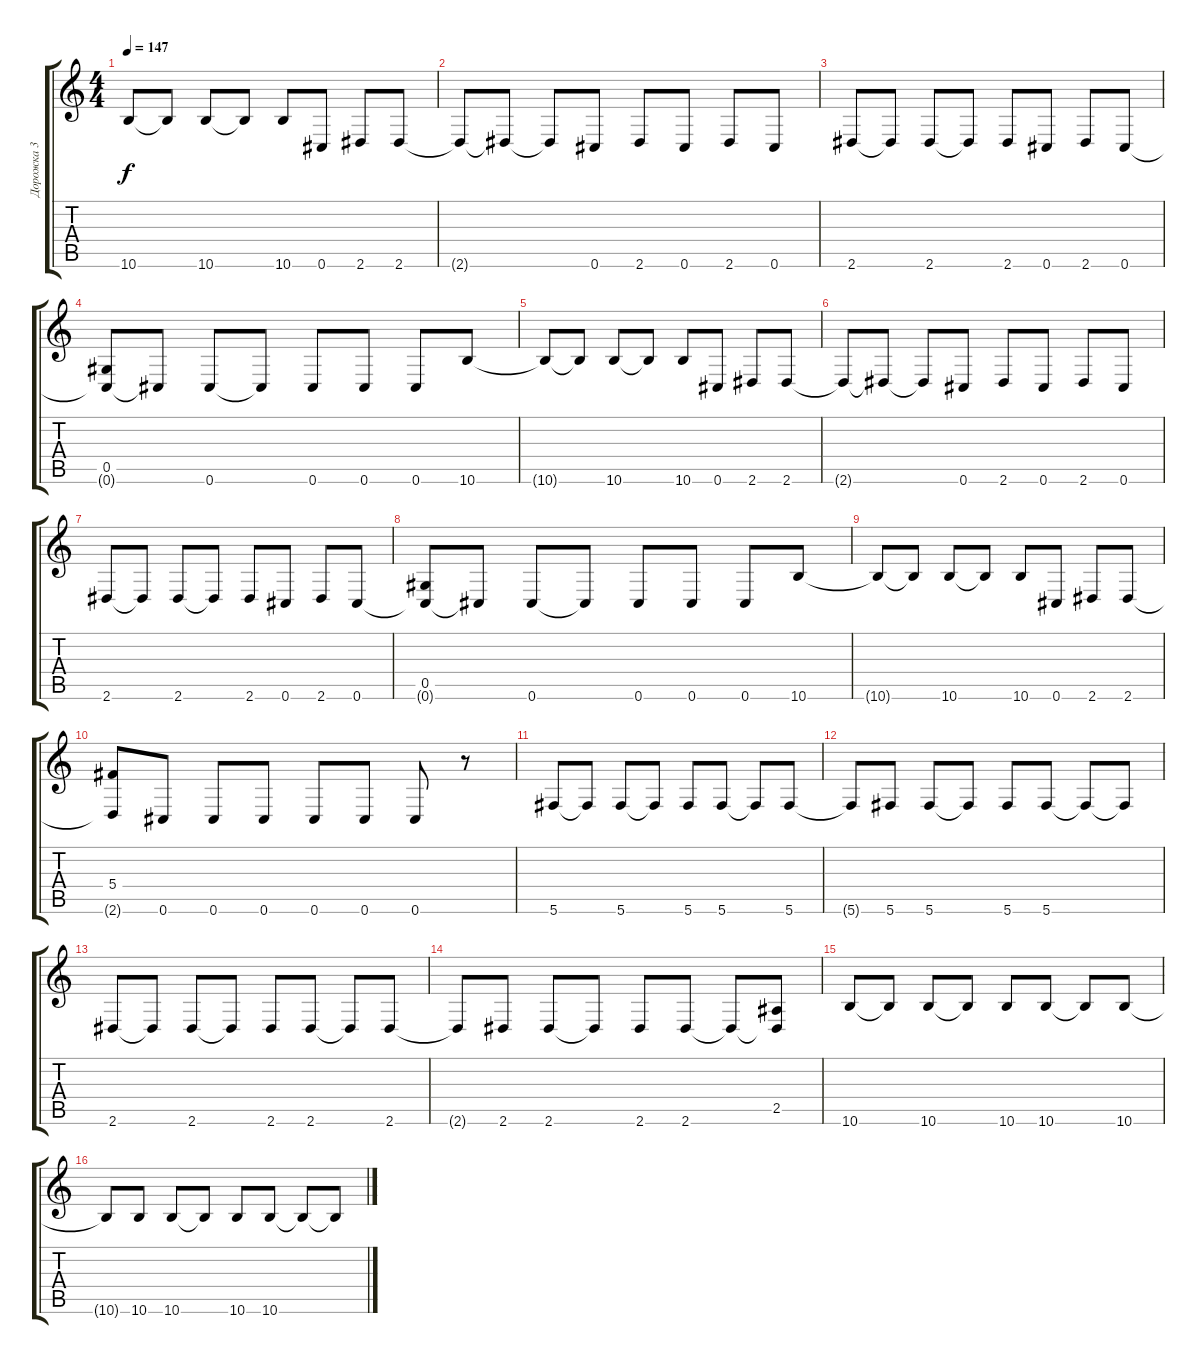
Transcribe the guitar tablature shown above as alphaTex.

\track ("Дорожка 3" "Дорожка 3") {instrument electricbassfinger}
\staff {score tabs}
\tuning (Eb4 Bb3 Gb3 Db3 Ab2 Db2) {hide}
\ts (4 4)
\tempo 147
\clef g2
\ks c
10.6.8{dy f} 10.6{t}.8 10.6.8 10.6{t}.8 10.6.8 0.6.8 2.6.8 2.6.8 |
2.6{t}.8 2.6{t}.8 2.6{t}.8 0.6.8 2.6.8 0.6.8 2.6.8 0.6.8 |
2.6.8 2.6{t}.8 2.6.8 2.6{t}.8 2.6.8 0.6.8 2.6.8 0.6.8 |
(0.5 0.6{t}).8 0.6{t}.8 0.6.8 0.6{t}.8 0.6.8 0.6.8 0.6.8 10.6.8 |
10.6{t}.8 10.6{t}.8 10.6.8 10.6{t}.8 10.6.8 0.6.8 2.6.8 2.6.8 |
2.6{t}.8 2.6{t}.8 2.6{t}.8 0.6.8 2.6.8 0.6.8 2.6.8 0.6.8 |
2.6.8 2.6{t}.8 2.6.8 2.6{t}.8 2.6.8 0.6.8 2.6.8 0.6.8 |
(0.5 0.6{t}).8 0.6{t}.8 0.6.8 0.6{t}.8 0.6.8 0.6.8 0.6.8 10.6.8 |
10.6{t}.8 10.6{t}.8 10.6.8 10.6{t}.8 10.6.8 0.6.8 2.6.8 2.6.8 |
(5.4 2.6{t}).8 0.6.8 0.6.8 0.6.8 0.6.8 0.6.8 0.6.8 r.8 |
5.6.8 5.6{t}.8 5.6.8 5.6{t}.8 5.6.8 5.6.8 5.6{t}.8 5.6.8 |
5.6{t}.8 5.6.8 5.6.8 5.6{t}.8 5.6.8 5.6.8 5.6{t}.8 5.6{t}.8 |
2.6.8 2.6{t}.8 2.6.8 2.6{t}.8 2.6.8 2.6.8 2.6{t}.8 2.6.8 |
2.6{t}.8 2.6.8 2.6.8 2.6{t}.8 2.6.8 2.6.8 2.6{t}.8 (2.5 2.6{t}).8 |
10.6.8 10.6{t}.8 10.6.8 10.6{t}.8 10.6.8 10.6.8 10.6{t}.8 10.6.8 |
10.6{t}.8 10.6.8 10.6.8 10.6{t}.8 10.6.8 10.6.8 10.6{t}.8 10.6{t}.8
